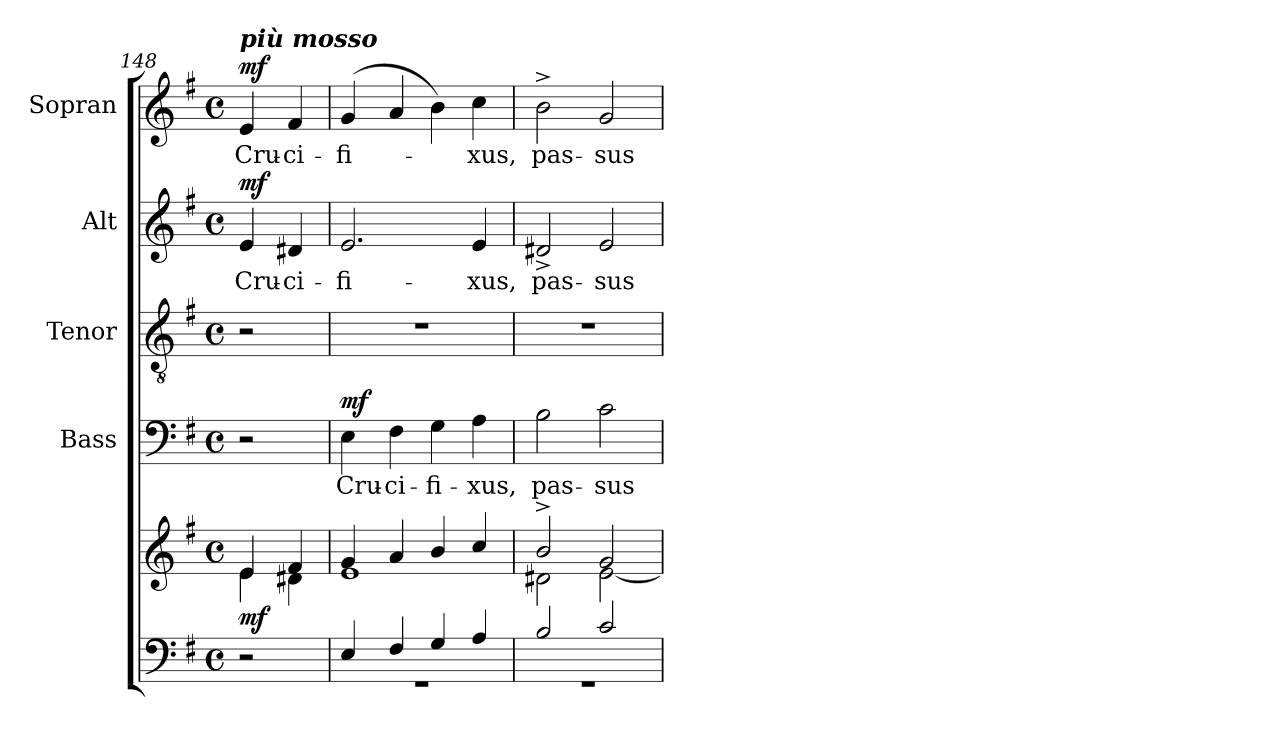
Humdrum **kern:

**kern	**kern	**dynam	**kern	**text	**dynam	**kern	**kern	**text	**dynam	**kern	**text	**dynam
*part5	*part5	*part5	*part4	*part4	*part4	*part3	*part2	*part2	*part2	*part1	*part1	*part1
*staff6	*staff5	*staff5/6	*staff4	*staff4	*staff4	*staff3	*staff2	*staff2	*staff2	*staff1	*staff1	*staff1
*	*	*	*I"Bass	*	*	*I"Tenor	*I"Alt	*	*	*I"Sopran	*	*
*	*	*	*I'B.	*	*	*I'T.	*I'A.	*	*	*I'S.	*	*
!!LO:PB:g=z
*clefF4	*clefG2	*	*clefF4	*	*	*clefGv2	*clefG2	*	*	*clefG2	*	*
*k[f#]	*k[f#]	*	*k[f#]	*	*	*k[f#]	*k[f#]	*	*	*k[f#]	*	*
*G:	*G:	*	*G:	*	*	*G:	*G:	*	*	*G:	*	*
*M4/4	*M4/4	*	*M4/4	*	*	*M4/4	*M4/4	*	*	*M4/4	*	*
*met(c)	*met(c)	*	*met(c)	*	*	*met(c)	*met(c)	*	*	*met(c)	*	*
=148	=148	=148	=148	=148	=148	=148	=148	=148	=148	=148	=148	=148
*	*^	*	*	*	*	*	*	*	*	*	*	*
!	!	!	!	!	!	!	!	!	!	!	!LO:TX:a:Bi:t=più mosso	!	!
!	!	!	!LO:DY:b	!	!	!	!	!	!LO:LY:b	!LO:DY:a	!	!LO:LY:b	!LO:DY:a
2r	4e/	4e\	mf	2r	.	.	2r	4e/	Cru-	mf	4e/	Cru-	mf
!	!	!	!	!	!	!	!	!	!LO:LY:b	!	!	!LO:LY:b	!
.	4f#/	4d#X\	.	.	.	.	.	4d#X/	-ci-	.	4f#/	-ci-	.
=149	=149	=149	=149	=149	=149	=149	=149	=149	=149	=149	=149	=149	=149
*^	*	*	*	*	*	*	*	*	*	*	*	*	*
!	!	!	!	!	!	!LO:LY:b	!LO:DY:a	!	!	!LO:LY:b	!	!	!LO:LY:b	!
4E/	1rAA	4g/	1e	.	4E\	Cru-	mf	1r	2.e/	-fi-	.	(4g/	-fi-	.
!	!	!	!	!	!	!LO:LY:b	!	!	!	!	!	!	!	!
4F#/	.	4a/	.	.	4F#\	-ci-	.	.	.	.	.	4a/	.	.
!	!	!	!	!	!	!LO:LY:b	!	!	!	!	!	!	!	!
4G/	.	4b/	.	.	4G\	-fi-	.	.	.	.	.	4b\)	.	.
!	!	!	!	!	!	!LO:LY:b	!	!	!	!LO:LY:b	!	!	!LO:LY:b	!
4A/	.	4cc/	.	.	4A\	-xus,	.	.	4e/	-xus,	.	4cc\	-xus,	.
=150	=150	=150	=150	=150	=150	=150	=150	=150	=150	=150	=150	=150	=150	=150
!	!	!	!	!	!	!LO:LY:b	!	!	!	!LO:LY:b	!	!	!LO:LY:b	!
2B/	1rAA	2b^>/	2d#X\	.	2B\	pas-	.	1r	2d#X^>/	pas-	.	2b^>\	pas-	.
!	!	!	!	!	!	!LO:LY:b	!	!	!	!LO:LY:b	!	!	!LO:LY:b	!
2c/	.	2g/	[<2e\	.	2c\	-sus	.	.	2e/	-sus	.	2g/	-sus	.
*v	*v	*	*	*	*	*	*	*	*	*	*	*	*	*
*	*v	*v	*	*	*	*	*	*	*	*	*	*	*
=	=	=	=	=	=	=	=	=	=	=	=	=
*-	*-	*-	*-	*-	*-	*-	*-	*-	*-	*-	*-	*-
